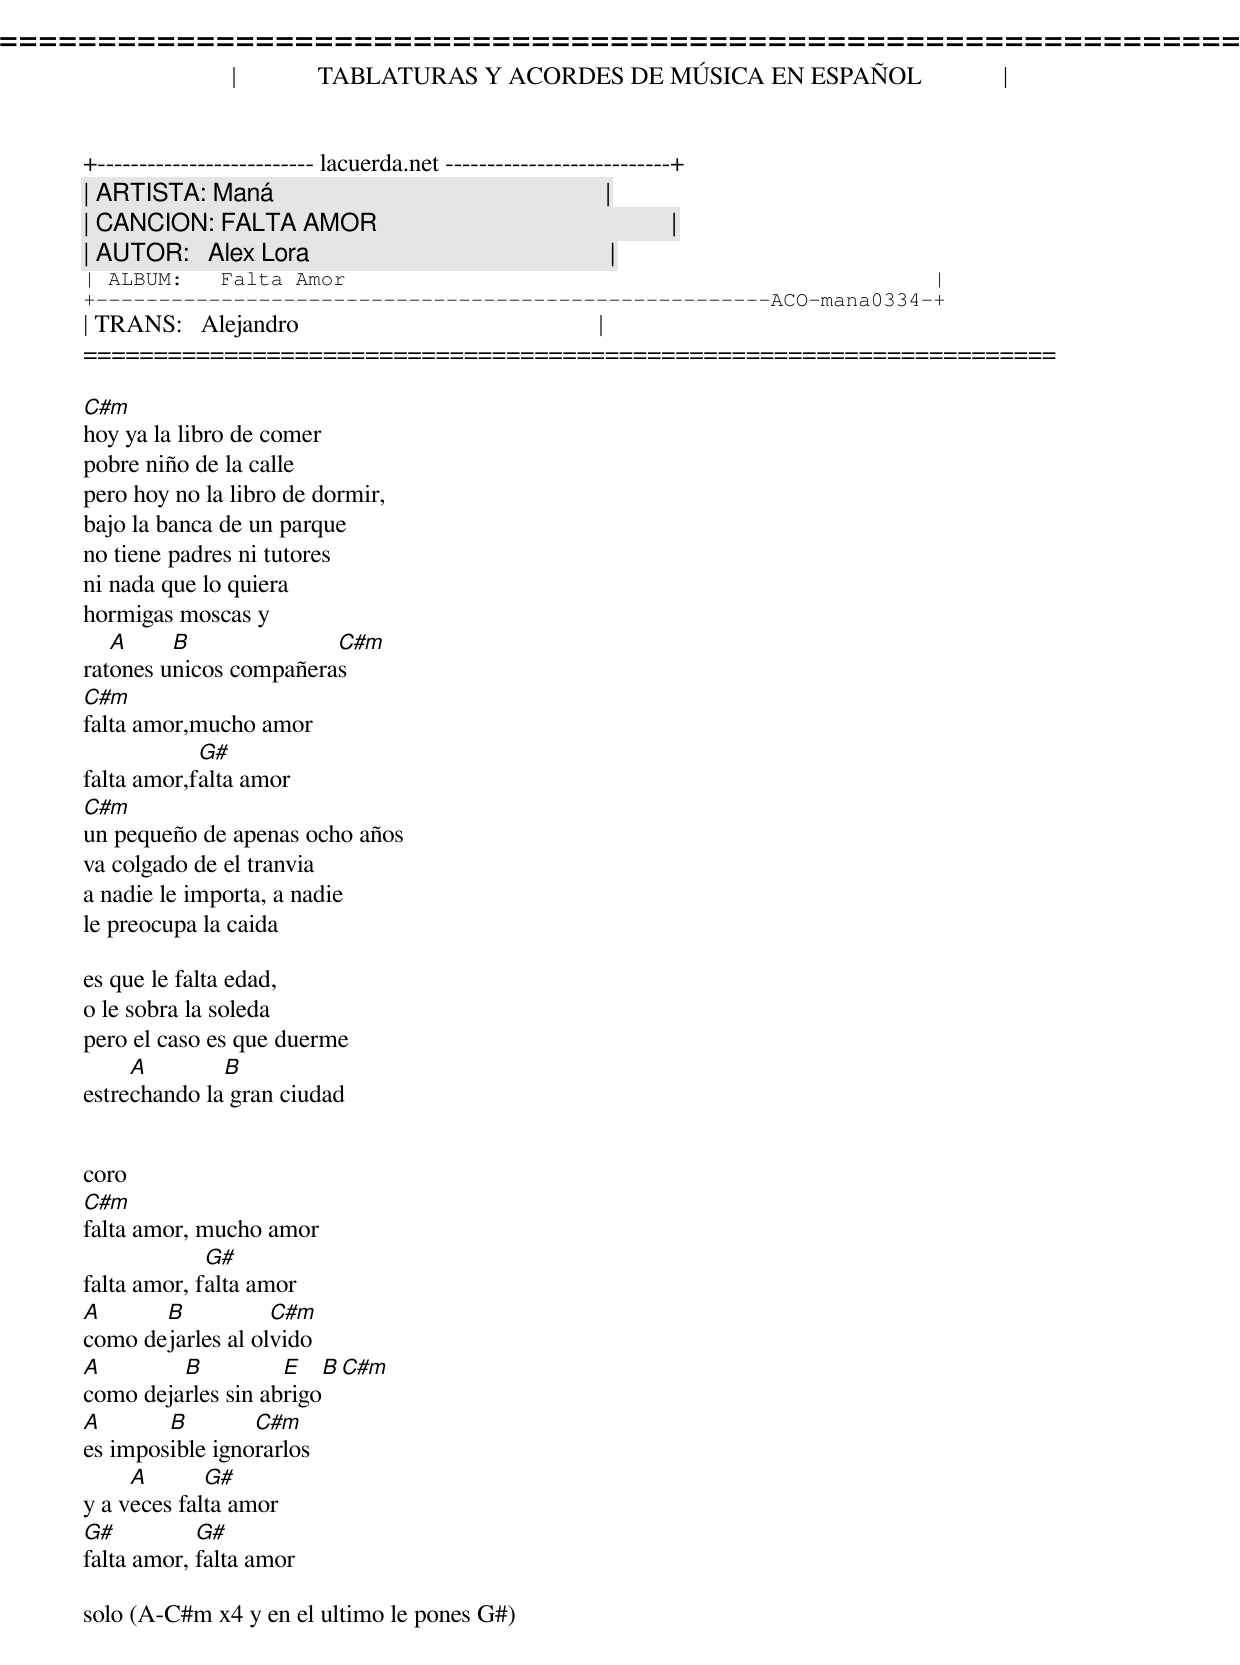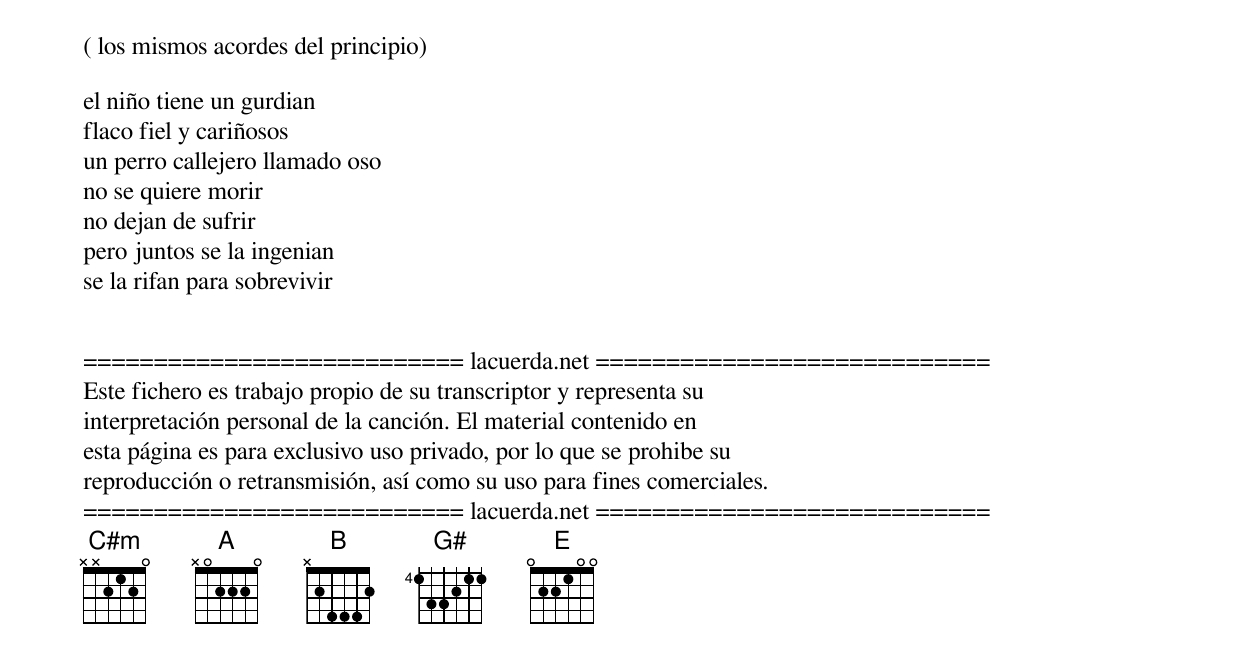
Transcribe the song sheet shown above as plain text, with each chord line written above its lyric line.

=====================================================================
|             TABLATURAS Y ACORDES DE MÚSICA EN ESPAÑOL             |
+-------------------------- lacuerda.net ---------------------------+
| ARTISTA: Maná                                                     |
| CANCION: FALTA AMOR                                               |
| AUTOR:   Alex Lora                                                |
| ALBUM:   Falta Amor                                               |
+------------------------------------------------------ACO-mana0334-+
| TRANS:   Alejandro                                                |
=====================================================================

C#m
hoy ya la libro de comer
pobre niño de la calle
pero hoy no la libro de dormir,
bajo la banca de un parque
no tiene padres ni tutores
ni nada que lo quiera
hormigas moscas y
   A     B              C#m
ratones unicos compañeras
C#m
falta amor,mucho amor
            G#
falta amor,falta amor
C#m
un pequeño de apenas ocho años
va colgado de el tranvia
a nadie le importa, a nadie
le preocupa la caida

es que le falta edad,
o le sobra la soleda
pero el caso es que duerme
     A        B
estrechando la gran ciudad


coro
C#m
falta amor, mucho amor
             G#
falta amor, falta amor
A      B           C#m
como dejarles al olvido
A        B          E   B C#m
como dejarles sin abrigo
A       B        C#m
es imposible ignorarlos
     A       G#
y a veces falta amor
G#          G#
falta amor, falta amor

solo (A-C#m x4 y en el ultimo le pones G#)

( los mismos acordes del principio)

el niño tiene un gurdian
flaco fiel y cariñosos
un perro callejero llamado oso
no se quiere morir
no dejan de sufrir
pero juntos se la ingenian
se la rifan para sobrevivir


=========================== lacuerda.net ============================
Este fichero es trabajo propio de su transcriptor y representa su
interpretación personal de la canción. El material contenido en
esta página es para exclusivo uso privado, por lo que se prohibe su
reproducción o retransmisión, así como su uso para fines comerciales.
=========================== lacuerda.net ============================
